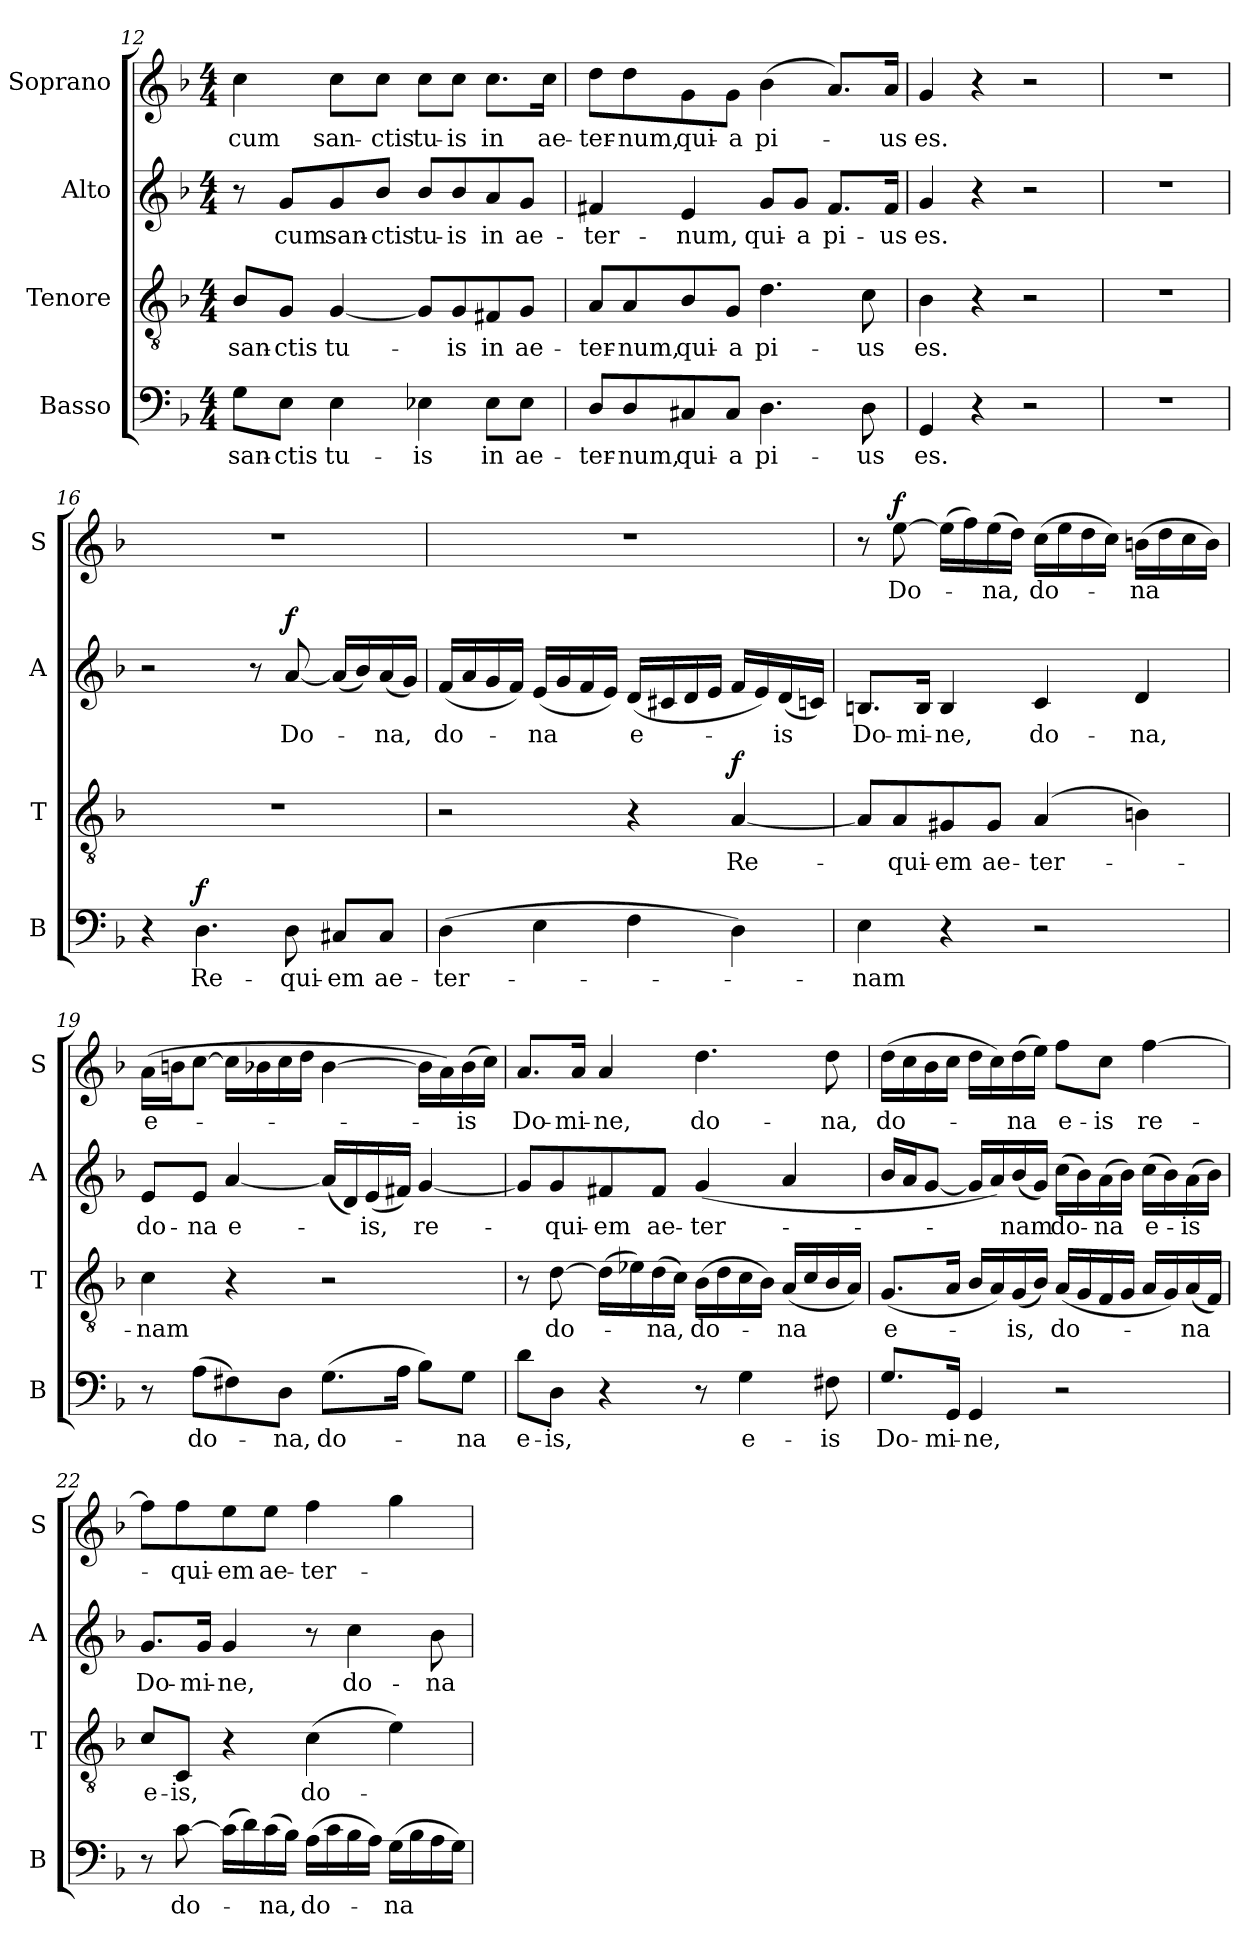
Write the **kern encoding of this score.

**kern	**text	**dynam	**kern	**text	**dynam	**kern	**text	**dynam	**kern	**text	**dynam
*part4	*part4	*part4	*part3	*part3	*part3	*part2	*part2	*part2	*part1	*part1	*part1
*staff4	*staff4	*staff4	*staff3	*staff3	*staff3	*staff2	*staff2	*staff2	*staff1	*staff1	*staff1
*I"Basso	*	*	*I"Tenore	*	*	*I"Alto	*	*	*I"Soprano	*	*
*I'B	*	*	*I'T	*	*	*I'A	*	*	*I'S	*	*
*clefF4	*	*	*clefGv2	*	*	*clefG2	*	*	*clefG2	*	*
*k[b-]	*	*	*k[b-]	*	*	*k[b-]	*	*	*k[b-]	*	*
*d:	*	*	*d:	*	*	*d:	*	*	*d:	*	*
*M4/4	*	*	*M4/4	*	*	*M4/4	*	*	*M4/4	*	*
=12	=12	=12	=12	=12	=12	=12	=12	=12	=12	=12	=12
!	!LO:LY:b	!	!	!LO:LY:b	!	!	!	!	!	!LO:LY:b	!
8G\L	san-	.	8B-/L	san-	.	8r	.	.	4cc\	cum	.
!	!LO:LY:b	!	!	!LO:LY:b	!	!	!LO:LY:b	!	!	!	!
8E\J	-ctis	.	8G/J	-ctis	.	8g/L	cum	.	.	.	.
!	!LO:LY:b	!	!	!LO:LY:b	!	!	!LO:LY:b	!	!	!LO:LY:b	!
4E\	tu-	.	[4G/	tu-	.	8g/	san-	.	8cc\L	san-	.
!	!	!	!	!	!	!	!LO:LY:b	!	!	!LO:LY:b	!
.	.	.	.	.	.	8b-/J	-ctis	.	8cc\J	-ctis	.
!	!LO:LY:b	!	!	!	!	!	!LO:LY:b	!	!	!LO:LY:b	!
4E-X\	-is	.	8G/L]	.	.	8b-/L	tu-	.	8cc\L	tu-	.
!	!	!	!	!LO:LY:b	!	!	!LO:LY:b	!	!	!LO:LY:b	!
.	.	.	8G/	-is	.	8b-/	-is	.	8cc\J	-is	.
!	!LO:LY:b	!	!	!LO:LY:b	!	!	!LO:LY:b	!	!	!LO:LY:b	!
8E-\L	in	.	8F#X/	in	.	8a/	in	.	8.cc\L	in	.
!	!LO:LY:b	!	!	!LO:LY:b	!	!	!LO:LY:b	!	!	!	!
8E-\J	ae-	.	8G/J	ae-	.	8g/J	ae-	.	.	.	.
!	!	!	!	!	!	!	!	!	!	!LO:LY:b	!
.	.	.	.	.	.	.	.	.	16cc\Jk	ae-	.
=13	=13	=13	=13	=13	=13	=13	=13	=13	=13	=13	=13
!	!LO:LY:b	!	!	!LO:LY:b	!	!	!LO:LY:b	!	!	!LO:LY:b	!
8D/L	-ter-	.	8A/L	-ter-	.	4f#X/	-ter-	.	8dd\L	-ter-	.
!	!LO:LY:b	!	!	!LO:LY:b	!	!	!	!	!	!LO:LY:b	!
8D/	-num,	.	8A/	-num,	.	.	.	.	8dd\	-num,	.
!	!LO:LY:b	!	!	!LO:LY:b	!	!	!LO:LY:b	!	!	!LO:LY:b	!
8C#X/	qui-	.	8B-/	qui-	.	4e/	-num,	.	8g\	qui-	.
!	!LO:LY:b	!	!	!LO:LY:b	!	!	!	!	!	!LO:LY:b	!
8C#/J	-a	.	8G/J	-a	.	.	.	.	8g\J	-a	.
!	!LO:LY:b	!	!	!LO:LY:b	!	!	!LO:LY:b	!	!	!LO:LY:b	!
4.D\	pi-	.	4.d\	pi-	.	8g/L	qui-	.	(>4b-\	pi-	.
!	!	!	!	!	!	!	!LO:LY:b	!	!	!	!
.	.	.	.	.	.	8g/J	-a	.	.	.	.
!	!	!	!	!	!	!	!LO:LY:b	!	!	!	!
.	.	.	.	.	.	8.f#/L	pi-	.	8.a/L)	.	.
!	!LO:LY:b	!	!	!LO:LY:b	!	!	!	!	!	!	!
8D\	-us	.	8c\	-us	.	.	.	.	.	.	.
!	!	!	!	!	!	!	!LO:LY:b	!	!	!LO:LY:b	!
.	.	.	.	.	.	16f#/Jk	-us	.	16a/Jk	-us	.
=14	=14	=14	=14	=14	=14	=14	=14	=14	=14	=14	=14
!	!LO:LY:b	!	!	!LO:LY:b	!	!	!LO:LY:b	!	!	!LO:LY:b	!
4GG/	es.	.	4B-\	es.	.	4g/	es.	.	4g/	es.	.
4r	.	.	4r	.	.	4r	.	.	4r	.	.
2r	.	.	2r	.	.	2r	.	.	2r	.	.
=15	=15	=15	=15	=15	=15	=15	=15	=15	=15	=15	=15
1r	.	.	1r	.	.	1r	.	.	1r	.	.
!!LO:PB:g=z
=16	=16	=16	=16	=16	=16	=16	=16	=16	=16	=16	=16
4r	.	.	1r	.	.	2r	.	.	1r	.	.
!	!LO:LY:b	!LO:DY:a	!	!	!	!	!	!	!	!	!
4.D\	Re-	f	.	.	.	.	.	.	.	.	.
.	.	.	.	.	.	8r	.	.	.	.	.
!	!LO:LY:b	!	!	!	!	!	!LO:LY:b	!LO:DY:a	!	!	!
8D\	-qui-	.	.	.	.	[8a/	Do-	f	.	.	.
!	!LO:LY:b	!	!	!	!	!	!	!	!	!	!
8C#X/L	-em	.	.	.	.	(<16a/LL]	.	.	.	.	.
.	.	.	.	.	.	16b-/)	.	.	.	.	.
!	!LO:LY:b	!	!	!	!	!	!LO:LY:b	!	!	!	!
8C#/J	ae-	.	.	.	.	(<16a/	-na,	.	.	.	.
.	.	.	.	.	.	16g/JJ)	.	.	.	.	.
=17	=17	=17	=17	=17	=17	=17	=17	=17	=17	=17	=17
!	!LO:LY:b	!	!	!	!	!	!LO:LY:b	!	!	!	!
(>4D\	-ter-	.	2r	.	.	(<16f/LL	do-	.	1r	.	.
.	.	.	.	.	.	16a/	.	.	.	.	.
.	.	.	.	.	.	16g/	.	.	.	.	.
.	.	.	.	.	.	16f/JJ)	.	.	.	.	.
!	!	!	!	!	!	!	!LO:LY:b	!	!	!	!
4E\	.	.	.	.	.	(<16e/LL	-na	.	.	.	.
.	.	.	.	.	.	16g/	.	.	.	.	.
.	.	.	.	.	.	16f/	.	.	.	.	.
.	.	.	.	.	.	16e/JJ)	.	.	.	.	.
!	!	!	!	!	!	!	!LO:LY:b	!	!	!	!
4F\	.	.	4r	.	.	(<16d/LL	e-	.	.	.	.
.	.	.	.	.	.	16c#X/	.	.	.	.	.
.	.	.	.	.	.	16d/	.	.	.	.	.
.	.	.	.	.	.	16e/JJ	.	.	.	.	.
!	!	!	!	!LO:LY:b	!LO:DY:a	!	!	!	!	!	!
4D\)	.	.	[4A/	Re-	f	16f/LL	.	.	.	.	.
.	.	.	.	.	.	16e/)	.	.	.	.	.
!	!	!	!	!	!	!	!LO:LY:b	!	!	!	!
.	.	.	.	.	.	(<16d/	-is	.	.	.	.
.	.	.	.	.	.	16cn/JJ)	.	.	.	.	.
=18	=18	=18	=18	=18	=18	=18	=18	=18	=18	=18	=18
!	!LO:LY:b	!	!	!	!	!	!LO:LY:b	!	!	!	!
4E\	-nam	.	8A/L]	.	.	8.Bn/L	Do-	.	8r	.	.
!	!	!	!	!LO:LY:b	!	!	!	!	!	!LO:LY:b	!LO:DY:a
.	.	.	8A/	-qui-	.	.	.	.	[8ee\	Do-	f
!	!	!	!	!	!	!	!LO:LY:b	!	!	!	!
.	.	.	.	.	.	16B/Jk	-mi-	.	.	.	.
!	!	!	!	!LO:LY:b	!	!	!LO:LY:b	!	!	!	!
4r	.	.	8G#X/	-em	.	4B/	-ne,	.	(>16ee\LL]	.	.
.	.	.	.	.	.	.	.	.	16ff\)	.	.
!	!	!	!	!LO:LY:b	!	!	!	!	!	!LO:LY:b	!
.	.	.	8G#/J	ae-	.	.	.	.	(>16ee\	-na,	.
.	.	.	.	.	.	.	.	.	16dd\JJ)	.	.
!	!	!	!	!LO:LY:b	!	!	!LO:LY:b	!	!	!LO:LY:b	!
2r	.	.	(>4A/	-ter-	.	4c/	do-	.	(>16cc\LL	do-	.
.	.	.	.	.	.	.	.	.	16ee\	.	.
.	.	.	.	.	.	.	.	.	16dd\	.	.
.	.	.	.	.	.	.	.	.	16cc\JJ)	.	.
!	!	!	!	!	!	!	!LO:LY:b	!	!	!LO:LY:b	!
.	.	.	4Bn\)	.	.	4d/	-na,	.	(>16bn\LL	-na	.
.	.	.	.	.	.	.	.	.	16dd\	.	.
.	.	.	.	.	.	.	.	.	16cc\	.	.
.	.	.	.	.	.	.	.	.	16b\JJ)	.	.
!!LO:LB:g=z
=19	=19	=19	=19	=19	=19	=19	=19	=19	=19	=19	=19
!	!	!	!	!LO:LY:b	!	!	!LO:LY:b	!	!	!LO:LY:b	!
8r	.	.	4c\	-nam	.	8e/L	do-	.	(>16a\LL	e-	.
.	.	.	.	.	.	.	.	.	16bn\J	.	.
!	!LO:LY:b	!	!	!	!	!	!LO:LY:b	!	!	!	!
(>8A\L	do-	.	.	.	.	8e/J	-na	.	[8cc\J	.	.
!	!	!	!	!	!	!	!LO:LY:b	!	!	!	!
8F#X\)	.	.	4r	.	.	[4a/	e-	.	16cc\LL]	.	.
.	.	.	.	.	.	.	.	.	16b-X\	.	.
!	!LO:LY:b	!	!	!	!	!	!	!	!	!	!
8D\J	-na,	.	.	.	.	.	.	.	16cc\	.	.
.	.	.	.	.	.	.	.	.	16dd\JJ	.	.
!	!LO:LY:b	!	!	!	!	!	!	!	!	!	!
(>8.G\L	do-	.	2r	.	.	(<16a/LL]	.	.	[4b-\	.	.
.	.	.	.	.	.	16d/)	.	.	.	.	.
!	!	!	!	!	!	!	!LO:LY:b	!	!	!	!
.	.	.	.	.	.	(<16e/	-is,	.	.	.	.
16A\Jk	.	.	.	.	.	16f#X/JJ)	.	.	.	.	.
!	!	!	!	!	!	!	!LO:LY:b	!	!	!	!
8B-\L)	.	.	.	.	.	[4g/	re-	.	16b-\LL]	.	.
.	.	.	.	.	.	.	.	.	16a\)	.	.
!	!LO:LY:b	!	!	!	!	!	!	!	!	!LO:LY:b	!
8G\J	-na	.	.	.	.	.	.	.	(>16b-\	-is	.
.	.	.	.	.	.	.	.	.	16cc\JJ)	.	.
=20	=20	=20	=20	=20	=20	=20	=20	=20	=20	=20	=20
!	!LO:LY:b	!	!	!	!	!	!	!	!	!LO:LY:b	!
8d\L	e-	.	8r	.	.	8g/L]	.	.	8.a/L	Do-	.
!	!LO:LY:b	!	!	!LO:LY:b	!	!	!LO:LY:b	!	!	!	!
8D\J	-is,	.	[8d\	do-	.	8g/	-qui-	.	.	.	.
!	!	!	!	!	!	!	!	!	!	!LO:LY:b	!
.	.	.	.	.	.	.	.	.	16a/Jk	-mi-	.
!	!	!	!	!	!	!	!LO:LY:b	!	!	!LO:LY:b	!
4r	.	.	(>16d\LL]	.	.	8f#X/	-em	.	4a/	-ne,	.
.	.	.	16e-X\)	.	.	.	.	.	.	.	.
!	!	!	!	!LO:LY:b	!	!	!LO:LY:b	!	!	!	!
.	.	.	(>16d\	-na,	.	8f#/J	ae-	.	.	.	.
.	.	.	16c\JJ)	.	.	.	.	.	.	.	.
!	!	!	!	!LO:LY:b	!	!	!LO:LY:b	!	!	!LO:LY:b	!
8r	.	.	(>16B-\LL	do-	.	(<4g/	-ter-	.	4.dd\	do-	.
.	.	.	16d\	.	.	.	.	.	.	.	.
!	!LO:LY:b	!	!	!	!	!	!	!	!	!	!
4G\	e-	.	16c\	.	.	.	.	.	.	.	.
.	.	.	16B-\JJ)	.	.	.	.	.	.	.	.
!	!	!	!	!LO:LY:b	!	!	!	!	!	!	!
.	.	.	(<16A/LL	-na	.	4a/	.	.	.	.	.
.	.	.	16c/	.	.	.	.	.	.	.	.
!	!LO:LY:b	!	!	!	!	!	!	!	!	!LO:LY:b	!
8F#X\	-is	.	16B-/	.	.	.	.	.	8dd\	-na,	.
.	.	.	16A/JJ)	.	.	.	.	.	.	.	.
=21	=21	=21	=21	=21	=21	=21	=21	=21	=21	=21	=21
!	!LO:LY:b	!	!	!LO:LY:b	!	!	!	!	!	!LO:LY:b	!
8.G/L	Do-	.	(<8.G/L	e-	.	16b-/LL	.	.	(>16dd\LL	do-	.
.	.	.	.	.	.	16a/J	.	.	16cc\	.	.
.	.	.	.	.	.	[8g/J	.	.	16b-\	.	.
!	!LO:LY:b	!	!	!	!	!	!	!	!	!	!
16GG/Jk	-mi-	.	16A/Jk	.	.	.	.	.	16cc\JJ	.	.
!	!LO:LY:b	!	!	!	!	!	!	!	!	!	!
4GG/	-ne,	.	16B-/LL	.	.	16g/LL]	.	.	16dd\LL	.	.
.	.	.	16A/)	.	.	16a/)	.	.	16cc\)	.	.
!	!	!	!	!LO:LY:b	!	!	!LO:LY:b	!	!	!LO:LY:b	!
.	.	.	(<16G/	-is,	.	(<16b-/	-nam	.	(>16dd\	-na	.
.	.	.	16B-/JJ)	.	.	16g/JJ)	.	.	16ee\JJ)	.	.
!	!	!	!	!LO:LY:b	!	!	!LO:LY:b	!	!	!LO:LY:b	!
2r	.	.	(<16A/LL	do-	.	(>16cc\LL	do-	.	8ff\L	e-	.
.	.	.	16G/	.	.	16b-\)	.	.	.	.	.
!	!	!	!	!	!	!	!LO:LY:b	!	!	!LO:LY:b	!
.	.	.	16F/	.	.	(>16a\	-na	.	8cc\J	-is	.
.	.	.	16G/JJ	.	.	16b-\JJ)	.	.	.	.	.
!	!	!	!	!	!	!	!LO:LY:b	!	!	!LO:LY:b	!
.	.	.	16A/LL	.	.	(>16cc\LL	e-	.	[4ff\	re-	.
.	.	.	16G/)	.	.	16b-\)	.	.	.	.	.
!	!	!	!	!LO:LY:b	!	!	!LO:LY:b	!	!	!	!
.	.	.	(<16A/	-na	.	(>16a\	-is	.	.	.	.
.	.	.	16F/JJ)	.	.	16b-\JJ)	.	.	.	.	.
!!LO:LB:g=z
=22	=22	=22	=22	=22	=22	=22	=22	=22	=22	=22	=22
!	!	!	!	!LO:LY:b	!	!	!LO:LY:b	!	!	!	!
8r	.	.	8c/L	e-	.	8.g/L	Do-	.	8ff\L]	.	.
!	!LO:LY:b	!	!	!LO:LY:b	!	!	!	!	!	!LO:LY:b	!
[8c\	do-	.	8C/J	-is,	.	.	.	.	8ff\	-qui-	.
!	!	!	!	!	!	!	!LO:LY:b	!	!	!	!
.	.	.	.	.	.	16g/Jk	-mi-	.	.	.	.
!	!	!	!	!	!	!	!LO:LY:b	!	!	!LO:LY:b	!
(>16c\LL]	.	.	4r	.	.	4g/	-ne,	.	8ee\	-em	.
16d\)	.	.	.	.	.	.	.	.	.	.	.
!	!LO:LY:b	!	!	!	!	!	!	!	!	!LO:LY:b	!
(>16c\	-na,	.	.	.	.	.	.	.	8ee\J	ae-	.
16B-\JJ)	.	.	.	.	.	.	.	.	.	.	.
!	!LO:LY:b	!	!	!LO:LY:b	!	!	!	!	!	!LO:LY:b	!
(>16A\LL	do-	.	(>4c\	do-	.	8r	.	.	4ff\	-ter-	.
16c\	.	.	.	.	.	.	.	.	.	.	.
!	!	!	!	!	!	!	!LO:LY:b	!	!	!	!
16B-\	.	.	.	.	.	4cc\	do-	.	.	.	.
16A\JJ)	.	.	.	.	.	.	.	.	.	.	.
!	!LO:LY:b	!	!	!	!	!	!	!	!	!	!
(>16G\LL	-na	.	4e\)	.	.	.	.	.	4gg\	.	.
16B-\	.	.	.	.	.	.	.	.	.	.	.
!	!	!	!	!	!	!	!LO:LY:b	!	!	!	!
16A\	.	.	.	.	.	8b-\	-na	.	.	.	.
16G\JJ)	.	.	.	.	.	.	.	.	.	.	.
=	=	=	=	=	=	=	=	=	=	=	=
*-	*-	*-	*-	*-	*-	*-	*-	*-	*-	*-	*-
